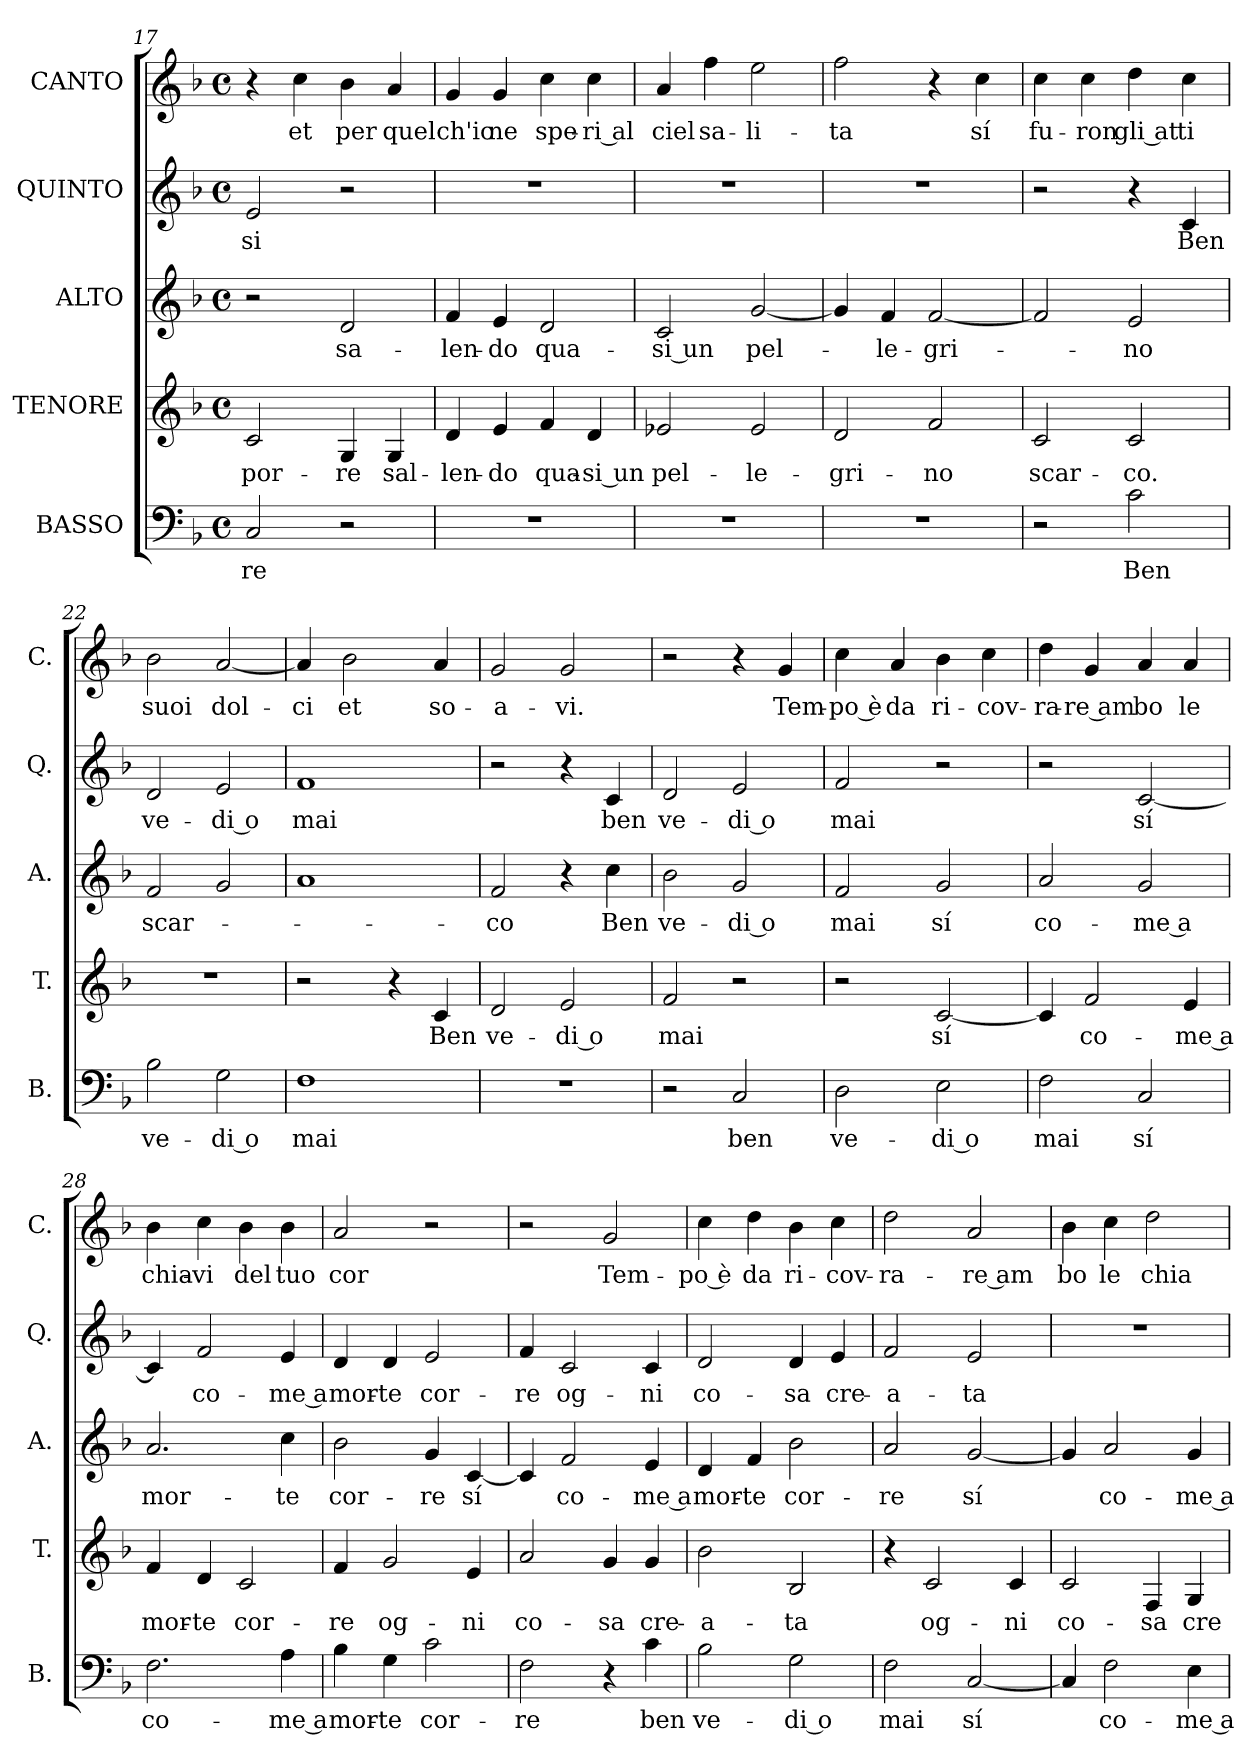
**kern	**text	**kern	**text	**kern	**text	**kern	**text	**kern	**text
*part5	*part5	*part4	*part4	*part3	*part3	*part2	*part2	*part1	*part1
*staff5	*staff5	*staff4	*staff4	*staff3	*staff3	*staff2	*staff2	*staff1	*staff1
*I"BASSO	*	*I"TENORE	*	*I"ALTO	*	*I"QUINTO	*	*I"CANTO	*
*I'B.	*	*I'T.	*	*I'A.	*	*I'Q.	*	*I'C.	*
*clefF4	*	*clefG2	*	*clefG2	*	*clefG2	*	*clefG2	*
*k[b-]	*	*k[b-]	*	*k[b-]	*	*k[b-]	*	*k[b-]	*
*F:	*	*F:	*	*F:	*	*F:	*	*F:	*
*M4/4	*	*M4/4	*	*M4/4	*	*M4/4	*	*M4/4	*
*met(c)	*	*met(c)	*	*met(c)	*	*met(c)	*	*met(c)	*
=17	=17	=17	=17	=17	=17	=17	=17	=17	=17
2C	-re	2c	por-	2r	.	2e	-si	4r	.
.	.	.	.	.	.	.	.	4cc	et
2r	.	4G	-re	2d	sa-	2r	.	4b-	per
.	.	4G	sal-	.	.	.	.	4a	quel
!!LO:LB:g=z
=18	=18	=18	=18	=18	=18	=18	=18	=18	=18
1r	.	4d	-len-	4f	-len-	1r	.	4g	ch'io
.	.	4e	-do	4e	-do	.	.	4g	ne
.	.	4f	qua-	2d	qua-	.	.	4cc	spe-
.	.	4d	-si un	.	.	.	.	4cc	-ri al
=19	=19	=19	=19	=19	=19	=19	=19	=19	=19
1r	.	2e-	pel-	2c	-si un	1r	.	4a	ciel
.	.	.	.	.	.	.	.	4ff	sa-
.	.	2e-	-le-	[2g	pel-	.	.	2ee	-li-
=20	=20	=20	=20	=20	=20	=20	=20	=20	=20
1r	.	2d	-gri-	4g]	.	1r	.	2ff	-ta
.	.	.	.	4f	-le-	.	.	.	.
.	.	2f	-no	[2f	-gri-	.	.	4r	.
.	.	.	.	.	.	.	.	4cc	sí
=21	=21	=21	=21	=21	=21	=21	=21	=21	=21
2r	.	2c	scar-	2f]	.	2r	.	4cc	fu-
.	.	.	.	.	.	.	.	4cc	-ron
2c	Ben	2c	-co.	2e	-no	4r	.	4dd	gli at
.	.	.	.	.	.	4c	Ben	4cc	-ti
=22	=22	=22	=22	=22	=22	=22	=22	=22	=22
2B-	ve-	1r	.	2f	scar-	2d	ve-	2b-	suoi
2G	-di o	.	.	2g	.	2e	-di o	[2a	dol-
=23	=23	=23	=23	=23	=23	=23	=23	=23	=23
1F	-mai	2r	.	1a	.	1f	-mai	4a]	-ci
.	.	.	.	.	.	.	.	2b-	et
.	.	4r	.	.	.	.	.	.	.
.	.	4c	Ben	.	.	.	.	4a	so-
=24	=24	=24	=24	=24	=24	=24	=24	=24	=24
1r	.	2d	ve-	2f	-co	2r	.	2g	-a-
.	.	2e	-di o	4r	.	4r	.	2g	-vi.
.	.	.	.	4cc	Ben	4c	ben	.	.
!!LO:PB:g=z
=25	=25	=25	=25	=25	=25	=25	=25	=25	=25
2r	.	2f	-mai	2b-	ve-	2d	ve-	2r	.
2C	ben	2r	.	2g	-di o	2e	-di o	4r	.
.	.	.	.	.	.	.	.	4g	Tem-
=26	=26	=26	=26	=26	=26	=26	=26	=26	=26
2D	ve-	2r	.	2f	-mai	2f	-mai	4cc	-po è
.	.	.	.	.	.	.	.	4a	da
2E	-di o	[2c	sí	2g	sí	2r	.	4b-	ri-
.	.	.	.	.	.	.	.	4cc	-cov-
=27	=27	=27	=27	=27	=27	=27	=27	=27	=27
2F	-mai	4c]	.	2a	co-	2r	.	4dd	-ra-
.	.	2f	co-	.	.	.	.	4g	-re am
2C	sí	.	.	2g	-me a	[2c	sí	4a	-bo
.	.	4e	-me a	.	.	.	.	4a	le
=28	=28	=28	=28	=28	=28	=28	=28	=28	=28
2.F	co-	4f	mor-	2.a	mor-	4c]	.	4b-	chia-
.	.	4d	-te	.	.	2f	co-	4cc	-vi
.	.	2c	cor-	.	.	.	.	4b-	del
4A	-me a	.	.	4cc	-te	4e	-me a	4b-	tuo
=29	=29	=29	=29	=29	=29	=29	=29	=29	=29
4B-	mor-	4f	-re	2b-	cor-	4d	mor-	2a	cor
4G	-te	2g	og-	.	.	4d	-te	.	.
2c	cor-	.	.	4g	-re	2e	cor-	2r	.
.	.	4e	-ni	[4c	sí	.	.	.	.
=30	=30	=30	=30	=30	=30	=30	=30	=30	=30
2F	-re	2a	co-	4c]	.	4f	-re	2r	.
.	.	.	.	2f	co-	2c	og-	.	.
4r	.	4g	-sa	.	.	.	.	2g	Tem-
4c	ben	4g	cre-	4e	-me a	4c	-ni	.	.
!!LO:LB:g=z
=31	=31	=31	=31	=31	=31	=31	=31	=31	=31
2B-	ve-	2b-	-a-	4d	mor-	2d	co-	4cc	-po è
.	.	.	.	4f	-te	.	.	4dd	da
2G	-di o	2B-	-ta	2b-	cor-	4d	-sa	4b-	ri-
.	.	.	.	.	.	4e	cre-	4cc	-cov-
=32	=32	=32	=32	=32	=32	=32	=32	=32	=32
2F	-mai	4r	.	2a	-re	2f	-a-	2dd	-ra-
.	.	2c	og-	.	.	.	.	.	.
[2C	sí	.	.	[2g	sí	2e	-ta	2a	-re am
.	.	4c	-ni	.	.	.	.	.	.
=33	=33	=33	=33	=33	=33	=33	=33	=33	=33
4C]	.	2c	co-	4g]	.	1r	.	4b-	-bo
2F	co-	.	.	2a	co-	.	.	4cc	le
.	.	4F	-sa	.	.	.	.	2dd	chia-
4E	-me a	4G	cre-	4g	-me a	.	.	.	.
=	=	=	=	=	=	=	=	=	=
*-	*-	*-	*-	*-	*-	*-	*-	*-	*-
